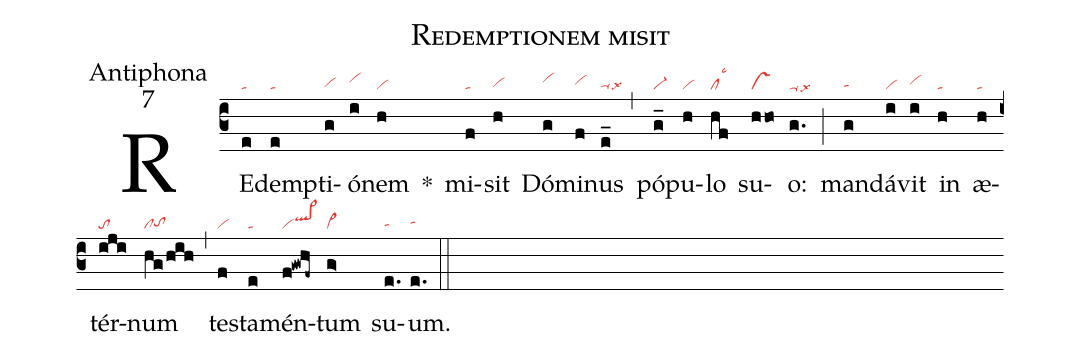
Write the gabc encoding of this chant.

name:Redemptionem misit;
office-part:Antiphona;
mode: 7;
nabc-lines:1;
%%
(c3)
RE(e|ta)demp(e|ta)ti(g|vihg)ó(i|vihi)nem(h|vi) *()
mi(f|ta)sit(h|vihg) Dó(g|vihi)mi(f|vihh)nus(e_|ta-hglsx6) (,)
pó(g_|vi-)pu(h|vi)lo(hf|cllsc3) su(hho|vs)o:(g.|ta-lsx6) (;)
man(g|tahg)dá(i|vi)vit(i|vihh) in(h|ta) æ(h|ta)tér(iji|to)num(hg/hih|cltohg) (,)
te(f|vi)sta(e|ta)mén(f!gwhf~|viql>hi)tum(g>|vi>) su(e.|tahg)um.(e.|tahh) (::)
